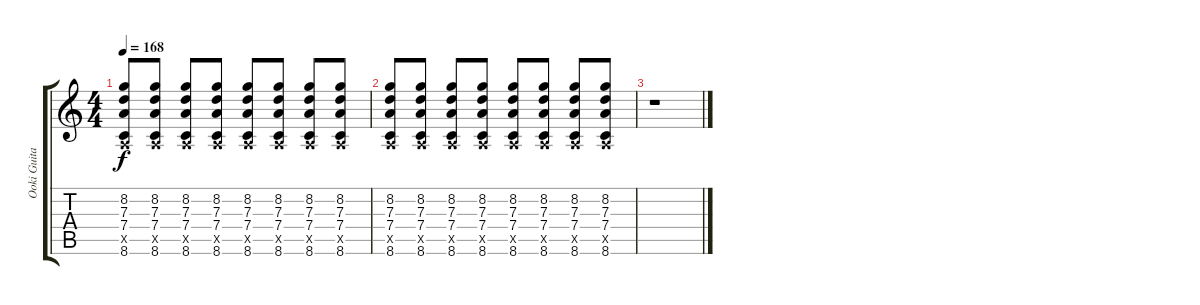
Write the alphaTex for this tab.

\track ("Ooki Guitar" "Ooki Guita") {instrument electricguitarjazz}
\staff {score tabs}
\tuning (E4 B3 G3 D3 A2 E2) {hide}
\ts (4 4)
\tempo 168
\clef g2
\ks c
(8.2 7.3 7.4 0.5{x} 8.6).8{dy f} (8.2 7.3 7.4 0.5{x} 8.6).8 (8.2 7.3 7.4 0.5{x} 8.6).8 (8.2 7.3 7.4 0.5{x} 8.6).8 (8.2 7.3 7.4 0.5{x} 8.6).8 (8.2 7.3 7.4 0.5{x} 8.6).8 (8.2 7.3 7.4 0.5{x} 8.6).8 (8.2 7.3 7.4 0.5{x} 8.6).8 |
(8.2 7.3 7.4 0.5{x} 8.6).8 (8.2 7.3 7.4 0.5{x} 8.6).8 (8.2 7.3 7.4 0.5{x} 8.6).8 (8.2 7.3 7.4 0.5{x} 8.6).8 (8.2 7.3 7.4 0.5{x} 8.6).8 (8.2 7.3 7.4 0.5{x} 8.6).8 (8.2 7.3 7.4 0.5{x} 8.6).8 (8.2 7.3 7.4 0.5{x} 8.6).8 |
r.1
